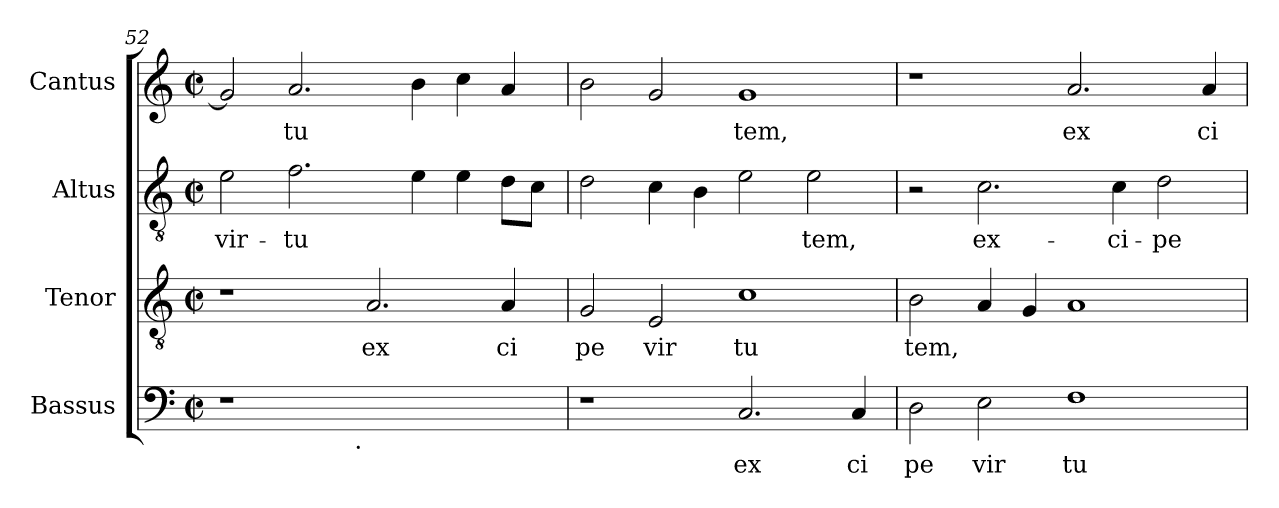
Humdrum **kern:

**kern	**text	**kern	**text	**kern	**text	**kern	**text
*part4	*part4	*part3	*part3	*part2	*part2	*part1	*part1
*staff4	*staff4	*staff3	*staff3	*staff2	*staff2	*staff1	*staff1
*I"Bassus	*	*I"Tenor	*	*I"Altus	*	*I"Cantus	*
*clefF4	*	*clefGv2	*	*clefGv2	*	*clefG2	*
*k[]	*	*k[]	*	*k[]	*	*k[]	*
*C:	*	*C:	*	*C:	*	*C:	*
*M2/2	*	*M2/2	*	*M2/2	*	*M2/2	*
*met(c|)	*	*met(c|)	*	*met(c|)	*	*met(c|)	*
=52	=52	=52	=52	=52	=52	=52	=52
!	!	!	!	!	!LO:LY:b	!	!LO:LY:b
*^	*	*	*	*	*	*	*
1r	2ryy	.	1r	.	2e\	vir-	2g/]	.
!	!	!	!	!	!	!LO:LY:b	!	!LO:LY:b
.	4...ryy	.	.	.	2.f\	-tu-	2.a/	tu
!	!LO:TX:b:t=.	!	!	!	!	!	!	!
.	1ryy	.	.	.	.	.	.	.
!	!	!	!	!LO:LY:b	!	!	!	!
1ryy	.	.	2.A/	ex	.	.	.	.
!	!	!	!	!	!	!LO:LY:b	!	!LO:LY:b
.	.	.	.	.	4e\	--	4b\	.
!	!	!	!	!	!	!LO:LY:b	!	!LO:LY:b
.	.	.	.	.	4e\	--	4cc\	.
!	!	!	!	!LO:LY:b	!	!LO:LY:b	!	!LO:LY:b
.	.	.	4A/	ci	8d\L	--	4a/	.
!	!	!	!	!	!	!LO:LY:b	!	!
.	.	.	.	.	8c\J	--	.	.
.	32ryy	.	.	.	.	.	.	.
=53	=53	=53	=53	=53	=53	=53	=53	=53
!	!	!	!	!LO:LY:b	!	!LO:LY:b	!	!LO:LY:b
*v	*v	*	*	*	*	*	*	*
1r	.	2G/	pe	2d\	--	2b\	.
!	!	!	!LO:LY:b	!	!LO:LY:b	!	!LO:LY:b
.	.	2E/	vir	4c\	--	2g/	.
!	!	!	!	!	!LO:LY:b	!	!
.	.	.	.	4B\	--	.	.
!	!LO:LY:b	!	!LO:LY:b	!	!LO:LY:b	!	!LO:LY:b
2.C/	ex	1c	tu	2e\	--	1g	tem,
!	!	!	!	!	!LO:LY:b	!	!
.	.	.	.	2e\	-tem,	.	.
!	!LO:LY:b	!	!	!	!	!	!
4C/	ci	.	.	.	.	.	.
=54	=54	=54	=54	=54	=54	=54	=54
!	!LO:LY:b	!	!LO:LY:b	!	!	!	!
2D\	pe	2B\	tem,	2r	.	1r	.
!	!LO:LY:b	!	!LO:LY:b	!	!LO:LY:b	!	!
2E\	vir	4A/	.	2.c\	ex-	.	.
!	!	!	!LO:LY:b	!	!	!	!
.	.	4G/	.	.	.	.	.
!	!LO:LY:b	!	!LO:LY:b	!	!	!	!LO:LY:b
1F	tu	1A	.	.	.	2.a/	ex
!	!	!	!	!	!LO:LY:b	!	!
.	.	.	.	4c\	-ci-	.	.
!	!	!	!	!	!LO:LY:b	!	!
.	.	.	.	2d\	-pe	.	.
!	!	!	!	!	!	!	!LO:LY:b
.	.	.	.	.	.	4a/	ci
=	=	=	=	=	=	=	=
*-	*-	*-	*-	*-	*-	*-	*-
